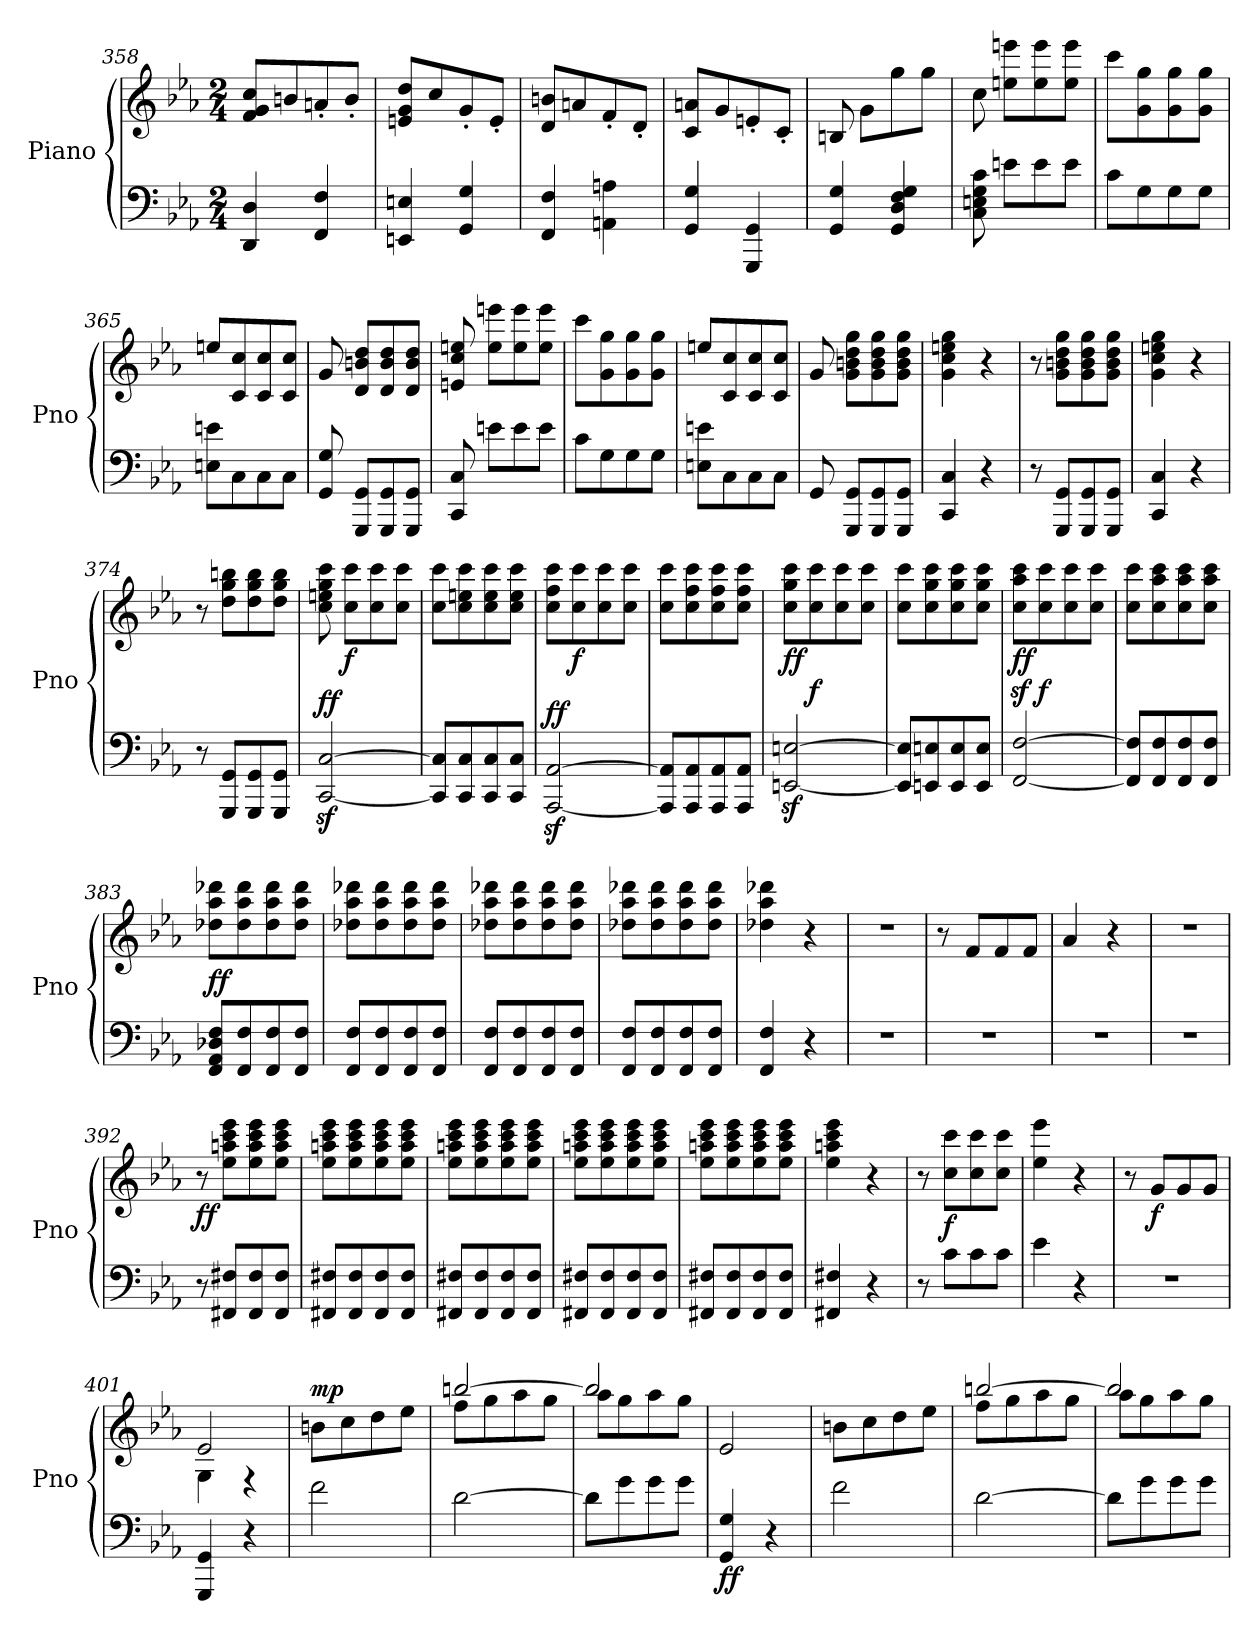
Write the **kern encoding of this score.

**kern	**kern	**dynam
*part1	*part1	*part1
*staff2	*staff1	*staff1/2
*I"Piano	*	*
*I'Pno	*	*
*clefF4	*clefG2	*
*k[b-e-a-]	*k[b-e-a-]	*
*M2/4	*M2/4	*
=358	=358	=358
4DD/ 4D/	8f/ 8g/ 8cc/L	.
.	8bn/	.
4FF/ 4F/	8an'/	.
.	8b'/J	.
=359	=359	=359
4EEn/ 4En/	8en/ 8g/ 8dd/L	.
.	8cc/	.
4GG/ 4G/	8g'/	.
.	8e'/J	.
=360	=360	=360
4FF/ 4F/	8d/ 8bn/L	.
.	8an/	.
4AAn\ 4An\	8f'/	.
.	8d'/J	.
=361	=361	=361
4GG/ 4G/	8c/ 8an/L	.
.	8g/	.
4GGG/ 4GG/	8en'/	.
.	8c'/J	.
!!LO:LB:g=z
=362	=362	=362
4GG/ 4G/	8Bn/	.
.	8g\L	.
4GG/ 4D/ 4F/ 4G/	8gg\	.
.	8gg\J	.
=363	=363	=363
8C\ 8En\ 8G\ 8c\	8cc\	.
8en\L	8een\ 8eeen\L	.
8e\	8ee\ 8eee\	.
8e\J	8ee\ 8eee\J	.
=364	=364	=364
8c\L	8ccc\L	.
8G\	8g\ 8gg\	.
8G\	8g\ 8gg\	.
8G\J	8g\ 8gg\J	.
=365	=365	=365
8En\ 8en\L	8een/L	.
8C\	8c/ 8cc/	.
8C\	8c/ 8cc/	.
8C\J	8c/ 8cc/J	.
=366	=366	=366
8GG/ 8G/	8g/	.
8GGG/ 8GG/L	8d/ 8bn/ 8dd/L	.
8GGG/ 8GG/	8d/ 8b/ 8dd/	.
8GGG/ 8GG/J	8d/ 8b/ 8dd/J	.
=367	=367	=367
8CC/ 8C/	8en/ 8cc/ 8een/	.
8en\L	8ee\ 8eeen\L	.
8e\	8ee\ 8eee\	.
8e\J	8ee\ 8eee\J	.
=368	=368	=368
8c\L	8ccc\L	.
8G\	8g\ 8gg\	.
8G\	8g\ 8gg\	.
8G\J	8g\ 8gg\J	.
!!LO:PB:g=z
=369	=369	=369
8En\ 8en\L	8een/L	.
8C\	8c/ 8cc/	.
8C\	8c/ 8cc/	.
8C\J	8c/ 8cc/J	.
=370	=370	=370
8GG/	8g/	.
8GGG/ 8GG/L	8g\ 8bn\ 8dd\ 8gg\L	.
8GGG/ 8GG/	8g\ 8b\ 8dd\ 8gg\	.
8GGG/ 8GG/J	8g\ 8b\ 8dd\ 8gg\J	.
=371	=371	=371
4CC/ 4C/	4g\ 4cc\ 4een\ 4gg\	.
4r	4r	.
=372	=372	=372
8r	8r	.
8GGG/ 8GG/L	8g\ 8bn\ 8dd\ 8gg\L	.
8GGG/ 8GG/	8g\ 8b\ 8dd\ 8gg\	.
8GGG/ 8GG/J	8g\ 8b\ 8dd\ 8gg\J	.
=373	=373	=373
4CC/ 4C/	4g\ 4cc\ 4een\ 4gg\	.
4r	4r	.
=374	=374	=374
8r	8r	.
8GGG/ 8GG/L	8dd\ 8gg\ 8bbn\L	.
8GGG/ 8GG/	8dd\ 8gg\ 8bb\	.
8GGG/ 8GG/J	8dd\ 8gg\ 8bb\J	.
=375	=375	=375
!	!	!LO:DY:a=2
[2CC/z> [2C/z>	8cc\ 8een\ 8gg\ 8ccc\	ff
!	!	!LO:DY:b
.	8cc\ 8ccc\L	f
.	8cc\ 8ccc\	.
.	8cc\ 8ccc\J	.
!!LO:LB:g=z
=376	=376	=376
8CC/] 8C/]L	8cc\ 8ccc\L	.
8CC/ 8C/	8cc\ 8een\ 8ccc\	.
8CC/ 8C/	8cc\ 8ee\ 8ccc\	.
8CC/ 8C/J	8cc\ 8ee\ 8ccc\J	.
=377	=377	=377
!	!	!LO:DY:a=2
[2AAA-/z> [2AA-/z>	8cc\ 8ff\ 8ccc\L	ff
!	!	!LO:DY:b
.	8cc\ 8ccc\	f
.	8cc\ 8ccc\	.
.	8cc\ 8ccc\J	.
=378	=378	=378
8AAA-/] 8AA-/]L	8cc\ 8ccc\L	.
8AAA-/ 8AA-/	8cc\ 8ff\ 8ccc\	.
8AAA-/ 8AA-/	8cc\ 8ff\ 8ccc\	.
8AAA-/ 8AA-/J	8cc\ 8ff\ 8ccc\J	.
=379	=379	=379
!	!	!LO:DY:b
[2EEn/z> [2En/z>	8cc\ 8gg\ 8ccc\L	ff
!	!	!LO:DY:b
.	8cc\ 8ccc\	f
.	8cc\ 8ccc\	.
.	8cc\ 8ccc\J	.
=380	=380	=380
8EE/] 8E/]L	8cc\ 8ccc\L	.
8EEn/ 8En/	8cc\ 8gg\ 8ccc\	.
8EE/ 8E/	8cc\ 8gg\ 8ccc\	.
8EE/ 8E/J	8cc\ 8gg\ 8ccc\J	.
=381	=381	=381
!	!	!LO:DY:b
[2FF/ [2F/	8cc\z< 8aa-\z< 8ccc\z<L	ff
!	!	!LO:DY:b
.	8cc\ 8ccc\	f
.	8cc\ 8ccc\	.
.	8cc\ 8ccc\J	.
=382	=382	=382
8FF/] 8F/]L	8cc\ 8ccc\L	.
8FF/ 8F/	8cc\ 8aa-\ 8ccc\	.
8FF/ 8F/	8cc\ 8aa-\ 8ccc\	.
8FF/ 8F/J	8cc\ 8aa-\ 8ccc\J	.
!!LO:LB:g=z
=383	=383	=383
!	!	!LO:DY:a=2
8FF/ 8AA-/ 8D-X/ 8F/L	8dd-X\ 8aa-\ 8ddd-X\L	ff
8FF/ 8F/	8dd-\ 8aa-\ 8ddd-\	.
8FF/ 8F/	8dd-\ 8aa-\ 8ddd-\	.
8FF/ 8F/J	8dd-\ 8aa-\ 8ddd-\J	.
=384	=384	=384
8FF/ 8F/L	8dd-X\ 8aa-\ 8ddd-X\L	.
8FF/ 8F/	8dd-\ 8aa-\ 8ddd-\	.
8FF/ 8F/	8dd-\ 8aa-\ 8ddd-\	.
8FF/ 8F/J	8dd-\ 8aa-\ 8ddd-\J	.
=385	=385	=385
8FF/ 8F/L	8dd-X\ 8aa-\ 8ddd-X\L	.
8FF/ 8F/	8dd-\ 8aa-\ 8ddd-\	.
8FF/ 8F/	8dd-\ 8aa-\ 8ddd-\	.
8FF/ 8F/J	8dd-\ 8aa-\ 8ddd-\J	.
=386	=386	=386
8FF/ 8F/L	8dd-X\ 8aa-\ 8ddd-X\L	.
8FF/ 8F/	8dd-\ 8aa-\ 8ddd-\	.
8FF/ 8F/	8dd-\ 8aa-\ 8ddd-\	.
8FF/ 8F/J	8dd-\ 8aa-\ 8ddd-\J	.
=387	=387	=387
4FF/ 4F/	4dd-X\ 4aa-\ 4ddd-X\	.
4r	4r	.
=388	=388	=388
2r	2r	.
=389	=389	=389
2r	8r	.
.	8f/L	.
.	8f/	.
.	8f/J	.
=390	=390	=390
2r	4a-/	.
.	4r	.
=391	=391	=391
2r	2r	.
!!LO:LB:g=z
=392	=392	=392
!	!	!LO:DY:b
8r	8r	ff
8FF#X/ 8F#X/L	8ee-\ 8aan\ 8ccc\ 8eee-\L	.
8FF#/ 8F#/	8ee-\ 8aa\ 8ccc\ 8eee-\	.
8FF#/ 8F#/J	8ee-\ 8aa\ 8ccc\ 8eee-\J	.
=393	=393	=393
8FF#X/ 8F#X/L	8ee-\ 8aan\ 8ccc\ 8eee-\L	.
8FF#/ 8F#/	8ee-\ 8aa\ 8ccc\ 8eee-\	.
8FF#/ 8F#/	8ee-\ 8aa\ 8ccc\ 8eee-\	.
8FF#/ 8F#/J	8ee-\ 8aa\ 8ccc\ 8eee-\J	.
=394	=394	=394
8FF#X/ 8F#X/L	8ee-\ 8aan\ 8ccc\ 8eee-\L	.
8FF#/ 8F#/	8ee-\ 8aa\ 8ccc\ 8eee-\	.
8FF#/ 8F#/	8ee-\ 8aa\ 8ccc\ 8eee-\	.
8FF#/ 8F#/J	8ee-\ 8aa\ 8ccc\ 8eee-\J	.
=395	=395	=395
8FF#X/ 8F#X/L	8ee-\ 8aan\ 8ccc\ 8eee-\L	.
8FF#/ 8F#/	8ee-\ 8aa\ 8ccc\ 8eee-\	.
8FF#/ 8F#/	8ee-\ 8aa\ 8ccc\ 8eee-\	.
8FF#/ 8F#/J	8ee-\ 8aa\ 8ccc\ 8eee-\J	.
=396	=396	=396
8FF#X/ 8F#X/L	8ee-\ 8aan\ 8ccc\ 8eee-\L	.
8FF#/ 8F#/	8ee-\ 8aa\ 8ccc\ 8eee-\	.
8FF#/ 8F#/	8ee-\ 8aa\ 8ccc\ 8eee-\	.
8FF#/ 8F#/J	8ee-\ 8aa\ 8ccc\ 8eee-\J	.
=397	=397	=397
4FF#X/ 4F#X/	4ee-\ 4aan\ 4ccc\ 4eee-\	.
4r	4r	.
=398	=398	=398
8r	8r	.
!	!	!LO:DY:b
8c\L	8cc\ 8ccc\L	f
8c\	8cc\ 8ccc\	.
8c\J	8cc\ 8ccc\J	.
!!LO:LB:g=z
=399	=399	=399
4e-\	4ee-\ 4eee-\	.
4r	4r	.
=400	=400	=400
2r	8r	.
!	!	!LO:DY:b
.	8g/L	f
.	8g/	.
.	8g/J	.
=401	=401	=401
*	*^	*
4GGG/ 4GG/	2e-/	4G\	.
4r	.	4r	.
=402	=402	=402	=402
!	!	!	!LO:DY:a
*	*v	*v	*
2f\	8bn\L	mp
.	8cc\	.
.	8dd\	.
.	8ee-\J	.
=403	=403	=403
*	*^	*
[2d\	[2bbn/	8ff\L	.
.	.	8gg\	.
.	.	8aa-\	.
.	.	8gg\J	.
=404	=404	=404	=404
8d\L]	2bb/]	8aa-\L	.
8g\	.	8gg\	.
8g\	.	8aa-\	.
8g\J	.	8gg\J	.
=405	=405	=405	=405
!	!	!	!LO:DY:b=2
*	*v	*v	*
4GG/ 4G/	2e-/	ff
4r	.	.
!!LO:PB:g=z
=406	=406	=406
2f\	8bn\L	.
.	8cc\	.
.	8dd\	.
.	8ee-\J	.
=407	=407	=407
*	*^	*
[2d\	[2bbn/	8ff\L	.
.	.	8gg\	.
.	.	8aa-\	.
.	.	8gg\J	.
=408	=408	=408	=408
8d\L]	2bb/]	8aa-\L	.
8g\	.	8gg\	.
8g\	.	8aa-\	.
8g\J	.	8gg\J	.
*	*v	*v	*
=	=	=
*-	*-	*-
